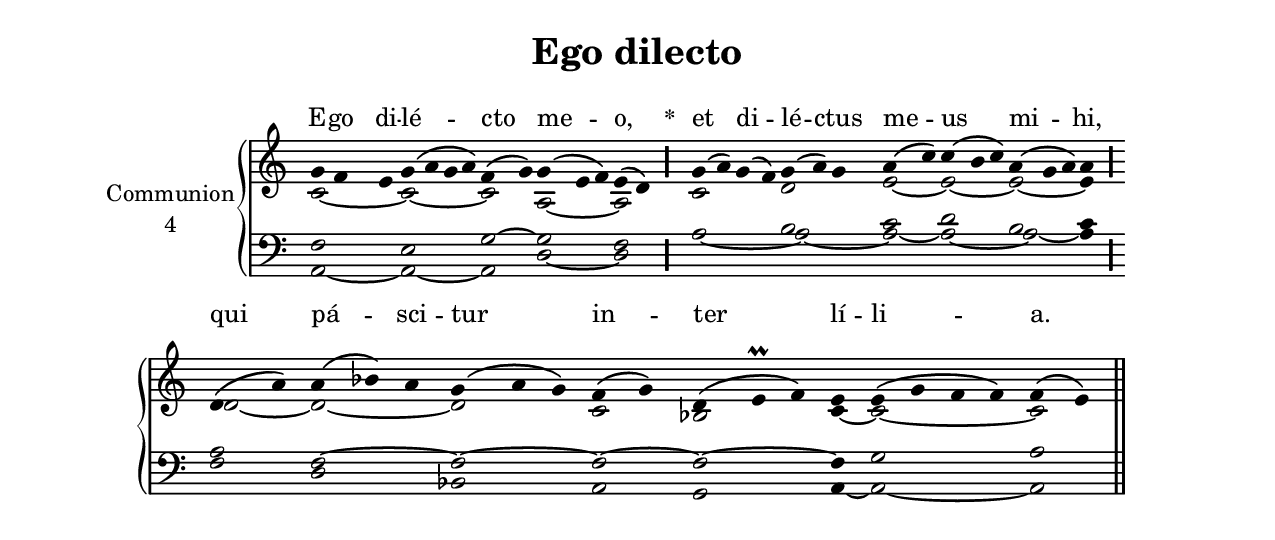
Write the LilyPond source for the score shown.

\version "2.18"
\include "gregorian.ly"
\include "noh2.ily"


%Page reference: page iii.401
%(volume.page)

global = {
 \key e \phrygian
 \cadenzaOn 
}

\header {
  title = \markup \center-column {"Ego dilecto" \vspace #1 }
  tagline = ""
  composer = ""
}

\paper {
 #(include-special-characters)
  oddHeaderMarkup = \markup \fill-line {
    \line {}
    \center-column {
      \on-the-fly #first-page     " "
      \on-the-fly #not-first-page "Ego dilecto"
    }
    \line { \on-the-fly #print-page-number-check-first \fromproperty #'page:page-number-string }
  }
  evenHeaderMarkup = \markup \fill-line {
    \line { \on-the-fly #print-page-number-check-first \fromproperty #'page:page-number-string }
    \center-column { "Ego dilecto" }
    \line {}
  }
}

chantText = \lyricmode {
E -- go di -- lé -- cto me -- o, 
\set stanza = " * " 
et di -- lé -- ctus me -- us mi -- hi, 
qui pá -- sci -- tur in -- ter lí -- li -- a. }

chantMusic = {
\tieDown   g'4 f'4 e'4 g'4 ( a'4 g'4 a'4) f'4 ( g'4) g'4 ( e'4 f'4) e'4 ( d'4) \divisioMaior
 g'4 ( a'4) g'4 ( f'4) g'4 ( a'4) g'4 a'4 ( c''4) c''4 ( b'4 c''4) a'4 ( g'4 a'4) a'4 \divisioMaior
 d'4 ( a'4)  a'4 ( bes'4) a'4 g'4 ( a'4 g'4) f'4 ( g'4) d'4 ( e'\prall f'4) e'4 e'4 ( g'4 f'4 f'4) f'4 ( e'4) \finalis

}

altoMusic = {
c'2*3/2 ~ c'2*4/2 ~ c'2 a2*3/2 ~ a2 \divisioMaior
c'2*4/2 d'2*3/2 e'2 ~ e'2*3/2 ~ e'2*3/2 ~ e'4 \divisioMaior
d'2 ~ d'2*3/2 ~ d'2*3/2 c'2 bes2*3/2 c'4 ~ c'2*4/2 ~ c'2 \finalis
}

tenorMusic = {
f2*3/2 e2*4/2 g2 ~ g2*3/2 f2 \divisioMaior
r2*4/2 b2*3/2 c'2 d'2*3/2 b2*3/2 c'4 \divisioMaior
a2 f2*3/2 ~ f2*3/2 ~ f2 ~ f2*3/2 ~ f4 g2*4/2 a2 \finalis
}

bassMusic = {
a,2*3/2 ~ a,2*4/2 ~ a,2 d2*3/2 ~ d2 \divisioMaior
a2*4/2 ~ a2*3/2 ~ a2 ~ a2*3/2 ~ a2*3/2 ~ a4 \divisioMaior
f2 d2*3/2 bes,2*3/2 a,2 g,2*3/2 a,4 ~ a,2*4/2 ~ a,2 \finalis
}

voiceLines = {
\voiceLineStyle


}

\score{
  <<
    \new GrandStaff <<
      \set GrandStaff.autoBeaming = ##f
      \set GrandStaff.instrumentName = \markup \center-column {
        "Communion"
        "4"
      }
      \new Staff = up <<
        \new Voice = "chant" {
          \voiceOne \global \chantMusic
        }
        \new Voice {
          \voiceTwo \global \altoMusic
        }
      >>

      \new Staff = down <<
        \clef bass
        \new Voice {
          \voiceOne \global \tenorMusic
        }
        \new Voice {
          \voiceTwo \global \bassMusic
        }
	\new Voice {
        \voiceThree \global \voiceLines
        }
      >>
    >>
    \new Lyrics \lyricsto chant {
      \chantText
    }
  >>
  \layout{
  }
  \midi{
    \tempo 4 = 125
  }
}
